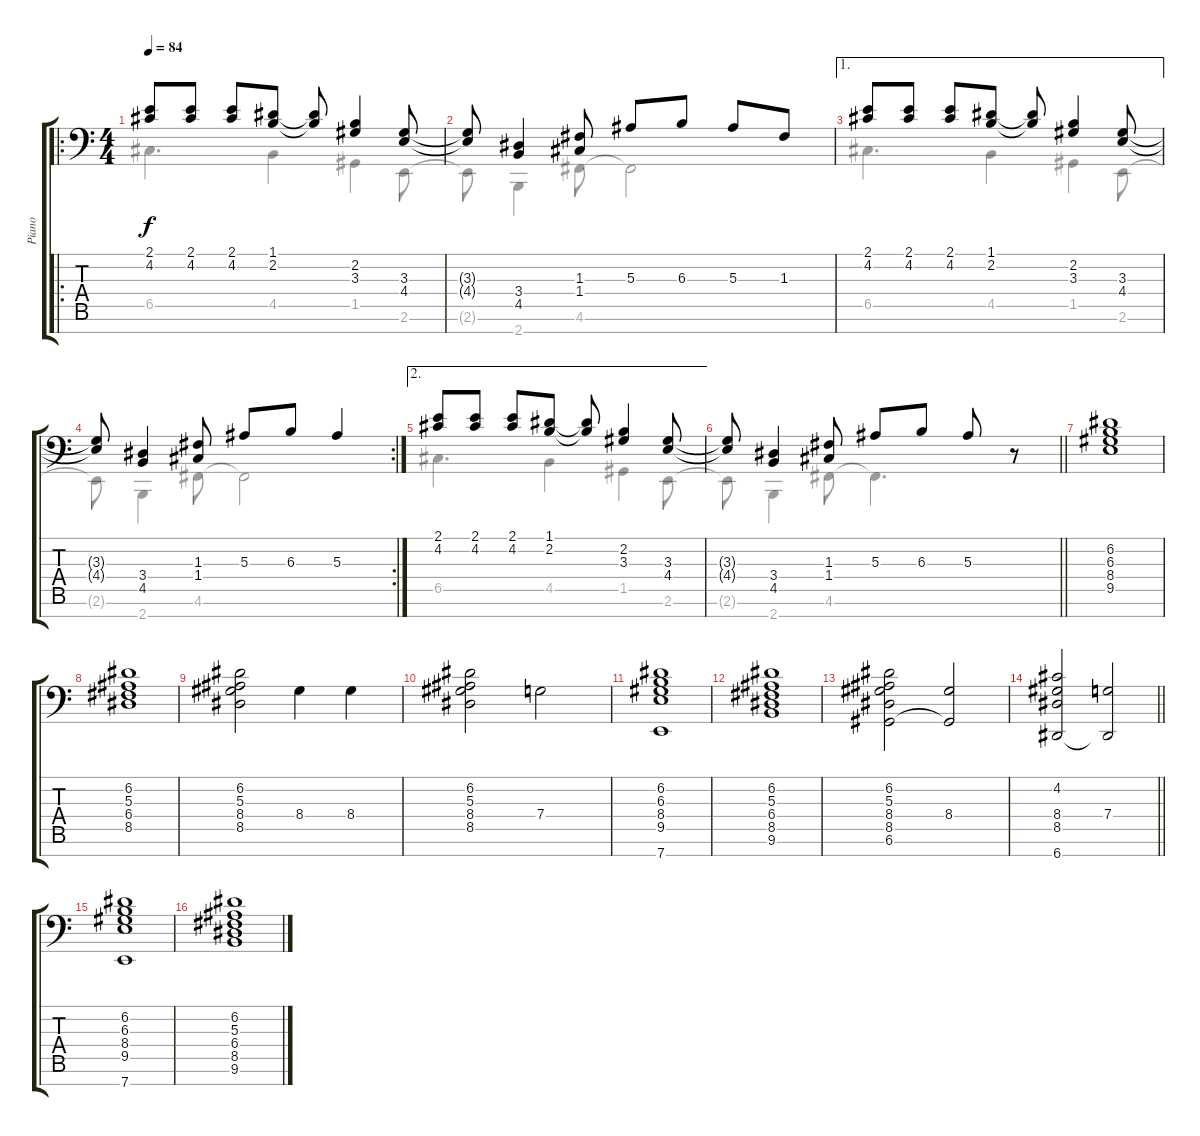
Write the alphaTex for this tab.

\track ("Piano" "Piano") {instrument electricpiano1}
\staff {score tabs}
\tuning (D4 A3 F3 C3 G2 D2 A1) {hide}
\voice
\ro
\ts (4 4)
\tempo 84
\clef f4
\ks c
(2.1 4.2).8{dy f instrument electricpiano1} (2.1 4.2).8 (2.1 4.2).8 (1.1 2.2).8 (1.1{t} 2.2{t}).8 (2.2 3.3).4 (3.3 4.4).8 |
(3.3{t} 4.4{t}).8 (3.4 4.5).4 (1.3 1.4).8 5.3.8 6.3.8 5.3.8 1.3.8 |
\ae 1
(2.1 4.2).8 (2.1 4.2).8 (2.1 4.2).8 (1.1 2.2).8 (1.1{t} 2.2{t}).8 (2.2 3.3).4 (3.3 4.4).8 |
\rc 2
(3.3{t} 4.4{t}).8 (3.4 4.5).4 (1.3 1.4).8 5.3.8 6.3.8 5.3.4 |
\ae 2
(2.1 4.2).8 (2.1 4.2).8 (2.1 4.2).8 (1.1 2.2).8 (1.1{t} 2.2{t}).8 (2.2 3.3).4 (3.3 4.4).8 |
\barLineRight lightlight
(3.3{t} 4.4{t}).8 (3.4 4.5).4 (1.3 1.4).8 5.3.8 6.3.8 5.3.8 r.8 |
\section ("" " ")
(6.2 6.3 8.4 9.5).1 |
(6.2 5.3 6.4 8.5).1 |
(6.2 5.3 8.4 8.5).2 8.4.4 8.4.4 |
(6.2 5.3 8.4 8.5).2 7.4.2 |
(6.2 6.3 8.4 9.5 7.7).1 |
(6.2 5.3 6.4 8.5 9.6).1 |
(6.2 5.3 8.4 8.5 6.6).2 (8.4 6.6{t}).2 |
\barLineRight lightlight
(4.2 8.4 8.5 6.7).2 (7.4 6.7{t}).2 |
\section ("" " ")
(6.2 6.3 8.4 9.5 7.7).1 |
(6.2 5.3 6.4 8.5 9.6).1
\voice
\clef f4
\ottava regular
\simile none
\ks c
6.5.4{d dy f} 4.5.4 1.5.4 2.6.8 |
2.6{t}.8 2.7.4 4.6.8 4.6{t}.2 |
6.5.4{d} 4.5.4 1.5.4 2.6.8 |
2.6{t}.8 2.7.4 4.6.8 4.6{t}.2 |
6.5.4{d} 4.5.4 1.5.4 2.6.8 |
\barLineRight lightlight
2.6{t}.8 2.7.4 4.6.8 4.6{t}.4{d} r.8 |
|
|
|
|
|
|
|
\barLineRight lightlight
|
|
